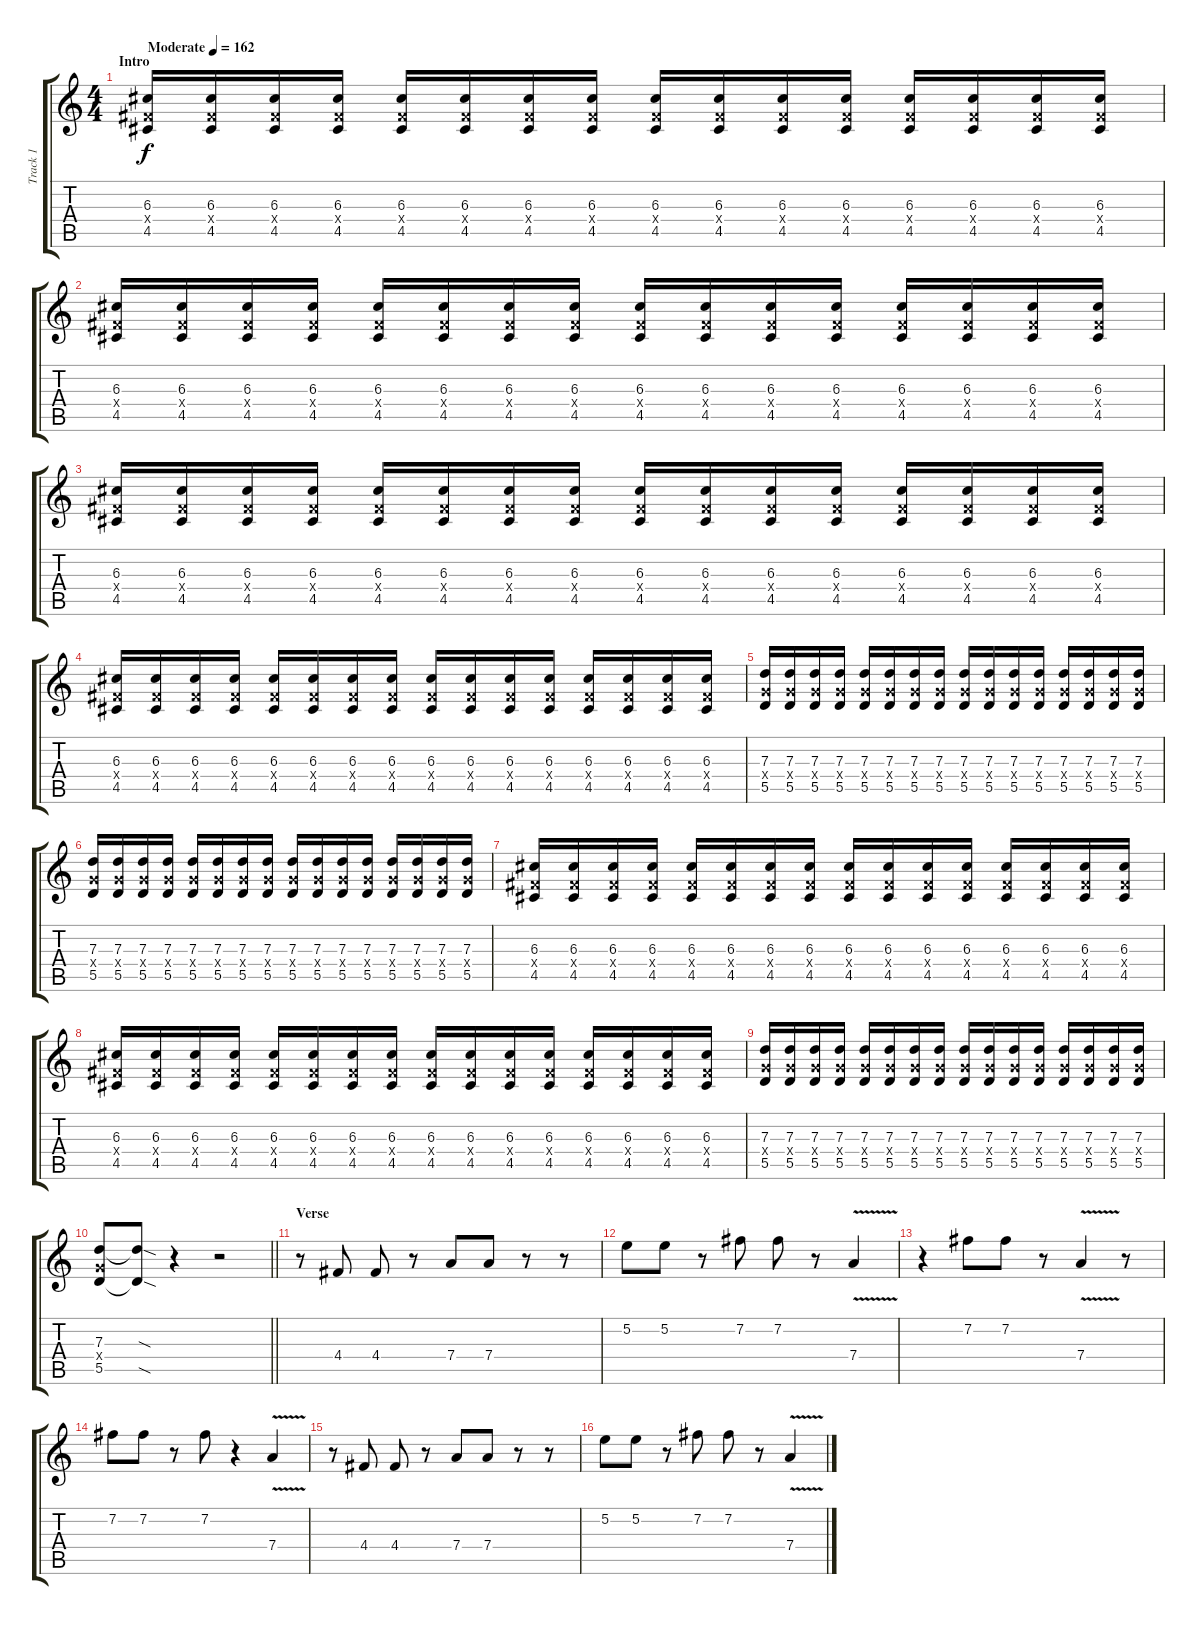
\track ("Track 1" "Track 1") {instrument distortionguitar}
\staff {score tabs}
\tuning (E4 B3 G3 D3 A2 D2) {hide}
\ts (4 4)
\section ("" "Intro")
\tempo (162 "Moderate")
\clef g2
\ks c
(6.3 4.4{x} 4.5).16{dy f instrument distortionguitar} (6.3 4.4{x} 4.5).16 (6.3 4.4{x} 4.5).16 (6.3 4.4{x} 4.5).16 (6.3 4.4{x} 4.5).16 (6.3 4.4{x} 4.5).16 (6.3 4.4{x} 4.5).16 (6.3 4.4{x} 4.5).16 (6.3 4.4{x} 4.5).16 (6.3 4.4{x} 4.5).16 (6.3 4.4{x} 4.5).16 (6.3 4.4{x} 4.5).16 (6.3 4.4{x} 4.5).16 (6.3 4.4{x} 4.5).16 (6.3 4.4{x} 4.5).16 (6.3 4.4{x} 4.5).16 |
(6.3 4.4{x} 4.5).16 (6.3 4.4{x} 4.5).16 (6.3 4.4{x} 4.5).16 (6.3 4.4{x} 4.5).16 (6.3 4.4{x} 4.5).16 (6.3 4.4{x} 4.5).16 (6.3 4.4{x} 4.5).16 (6.3 4.4{x} 4.5).16 (6.3 4.4{x} 4.5).16 (6.3 4.4{x} 4.5).16 (6.3 4.4{x} 4.5).16 (6.3 4.4{x} 4.5).16 (6.3 4.4{x} 4.5).16 (6.3 4.4{x} 4.5).16 (6.3 4.4{x} 4.5).16 (6.3 4.4{x} 4.5).16 |
(6.3 4.4{x} 4.5).16 (6.3 4.4{x} 4.5).16 (6.3 4.4{x} 4.5).16 (6.3 4.4{x} 4.5).16 (6.3 4.4{x} 4.5).16 (6.3 4.4{x} 4.5).16 (6.3 4.4{x} 4.5).16 (6.3 4.4{x} 4.5).16 (6.3 4.4{x} 4.5).16 (6.3 4.4{x} 4.5).16 (6.3 4.4{x} 4.5).16 (6.3 4.4{x} 4.5).16 (6.3 4.4{x} 4.5).16 (6.3 4.4{x} 4.5).16 (6.3 4.4{x} 4.5).16 (6.3 4.4{x} 4.5).16 |
(6.3 4.4{x} 4.5).16 (6.3 4.4{x} 4.5).16 (6.3 4.4{x} 4.5).16 (6.3 4.4{x} 4.5).16 (6.3 4.4{x} 4.5).16 (6.3 4.4{x} 4.5).16 (6.3 4.4{x} 4.5).16 (6.3 4.4{x} 4.5).16 (6.3 4.4{x} 4.5).16 (6.3 4.4{x} 4.5).16 (6.3 4.4{x} 4.5).16 (6.3 4.4{x} 4.5).16 (6.3 4.4{x} 4.5).16 (6.3 4.4{x} 4.5).16 (6.3 4.4{x} 4.5).16 (6.3 4.4{x} 4.5).16 |
(7.3 5.4{x} 5.5).16 (7.3 5.4{x} 5.5).16 (7.3 5.4{x} 5.5).16 (7.3 5.4{x} 5.5).16 (7.3 5.4{x} 5.5).16 (7.3 5.4{x} 5.5).16 (7.3 5.4{x} 5.5).16 (7.3 5.4{x} 5.5).16 (7.3 5.4{x} 5.5).16 (7.3 5.4{x} 5.5).16 (7.3 5.4{x} 5.5).16 (7.3 5.4{x} 5.5).16 (7.3 5.4{x} 5.5).16 (7.3 5.4{x} 5.5).16 (7.3 5.4{x} 5.5).16 (7.3 5.4{x} 5.5).16 |
(7.3 5.4{x} 5.5).16 (7.3 5.4{x} 5.5).16 (7.3 5.4{x} 5.5).16 (7.3 5.4{x} 5.5).16 (7.3 5.4{x} 5.5).16 (7.3 5.4{x} 5.5).16 (7.3 5.4{x} 5.5).16 (7.3 5.4{x} 5.5).16 (7.3 5.4{x} 5.5).16 (7.3 5.4{x} 5.5).16 (7.3 5.4{x} 5.5).16 (7.3 5.4{x} 5.5).16 (7.3 5.4{x} 5.5).16 (7.3 5.4{x} 5.5).16 (7.3 5.4{x} 5.5).16 (7.3 5.4{x} 5.5).16 |
(6.3 4.4{x} 4.5).16 (6.3 4.4{x} 4.5).16 (6.3 4.4{x} 4.5).16 (6.3 4.4{x} 4.5).16 (6.3 4.4{x} 4.5).16 (6.3 4.4{x} 4.5).16 (6.3 4.4{x} 4.5).16 (6.3 4.4{x} 4.5).16 (6.3 4.4{x} 4.5).16 (6.3 4.4{x} 4.5).16 (6.3 4.4{x} 4.5).16 (6.3 4.4{x} 4.5).16 (6.3 4.4{x} 4.5).16 (6.3 4.4{x} 4.5).16 (6.3 4.4{x} 4.5).16 (6.3 4.4{x} 4.5).16 |
(6.3 4.4{x} 4.5).16 (6.3 4.4{x} 4.5).16 (6.3 4.4{x} 4.5).16 (6.3 4.4{x} 4.5).16 (6.3 4.4{x} 4.5).16 (6.3 4.4{x} 4.5).16 (6.3 4.4{x} 4.5).16 (6.3 4.4{x} 4.5).16 (6.3 4.4{x} 4.5).16 (6.3 4.4{x} 4.5).16 (6.3 4.4{x} 4.5).16 (6.3 4.4{x} 4.5).16 (6.3 4.4{x} 4.5).16 (6.3 4.4{x} 4.5).16 (6.3 4.4{x} 4.5).16 (6.3 4.4{x} 4.5).16 |
(7.3 5.4{x} 5.5).16 (7.3 5.4{x} 5.5).16 (7.3 5.4{x} 5.5).16 (7.3 5.4{x} 5.5).16 (7.3 5.4{x} 5.5).16 (7.3 5.4{x} 5.5).16 (7.3 5.4{x} 5.5).16 (7.3 5.4{x} 5.5).16 (7.3 5.4{x} 5.5).16 (7.3 5.4{x} 5.5).16 (7.3 5.4{x} 5.5).16 (7.3 5.4{x} 5.5).16 (7.3 5.4{x} 5.5).16 (7.3 5.4{x} 5.5).16 (7.3 5.4{x} 5.5).16 (7.3 5.4{x} 5.5).16 |
\barLineRight lightlight
(7.3 5.4{x} 5.5).8 (7.3{sod t} 5.5{sod t}).8 r.4 r.2 |
\section ("" "Verse")
r.8 4.4.8 4.4.8 r.8 7.4.8 7.4.8 r.8 r.8 |
5.2.8 5.2.8 r.8 7.2.8 7.2.8 r.8 7.4{v}.4 |
r.4 7.2.8 7.2.8 r.8 7.4{v}.4 r.8 |
7.2.8 7.2.8 r.8 7.2.8 r.4 7.4{v}.4 |
r.8 4.4.8 4.4.8 r.8 7.4.8 7.4.8 r.8 r.8 |
5.2.8 5.2.8 r.8 7.2.8 7.2.8 r.8 7.4{v}.4
